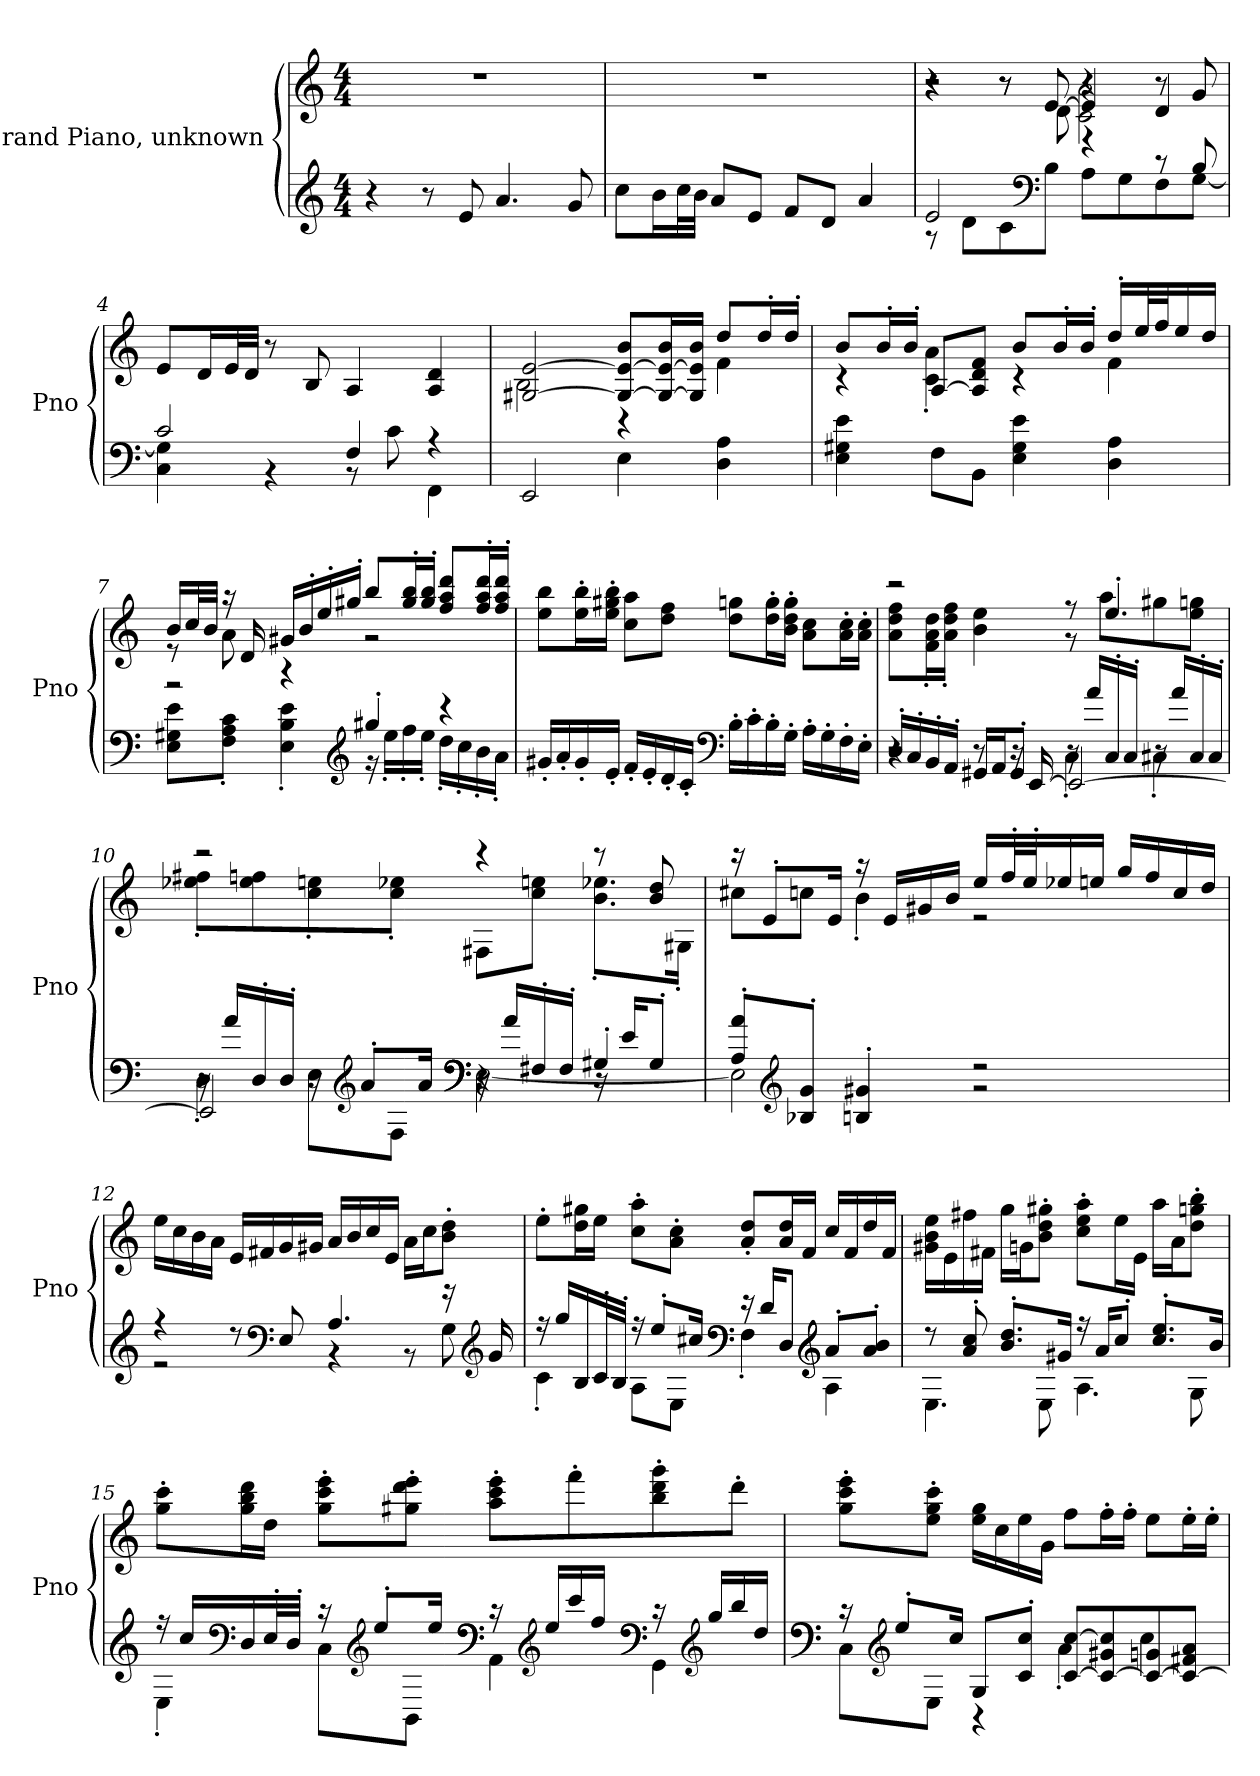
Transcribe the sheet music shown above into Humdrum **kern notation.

**kern	**kern
*part1	*part1
*staff2	*staff1
*I"Grand Piano, unknown	*
*I'Pno	*
*clefG2	*clefG2
*k[]	*k[]
*M4/4	*M4/4
*MM120	*MM120
=1	=1
4r	1r
8r	.
8e/	.
4.a/	.
8g/	.
=2	=2
8cc\L	1r
16b\L	.
32cc\L	.
32b\JJJ	.
8a/L	.
8e/J	.
8f/L	.
8d/J	.
4a/	.
=3	=3
*^	*^
*	*	*	*^
2e/	8r	4r	4r	2r
.	8d\L	.	.	.
.	8c\	8r	8r	.
*clefF4	*	*	*	*
.	8B\J	[8e/	8d\	.
4r	8A\L	4e/]	2c\ 2a\	4r
.	8G\	.	.	.
8r	8F\	8r	.	4d/
8B/	[8G\J	8g/	.	.
*	*	*v	*v	*v
=4	=4	=4
2c/	4C\ 4G\]	8e/L
.	.	16d/L
.	.	32e/L
.	.	32d/JJJ
.	4r	8r
.	.	8B/
4F/	8r	4A/
.	8c\	.
4r	4FF\	4A/ 4d/
*v	*v	*
!!LO:LB:g=z
=5	=5
*	*^
2EE/	[2G#X/ [2e/	2B\
4E\	8G#/_ 8e/_ 8b/L	4r
.	16G#/_ 16e/_ 16b/L	.
.	16G#/] 16e/] 16b/JJ	.
4D\ 4A\	8dd/L	4f\
.	16dd'/L	.
.	16dd'/JJ	.
=6	=6	=6
4E\ 4G#X\ 4e\	8b/L	4r
.	16b'/L	.
.	16b'/JJ	.
8F\L	[8A/L	4c\' 4a\'
8BB\J	8A/] 8d/ 8f/J	.
4E\ 4G#\ 4e\	8b/L	4r
.	16b'/L	.
.	16b'/JJ	.
4D\ 4A\	16dd'/LL	4f\
.	32ee/L	.
.	32ff/J	.
.	16ee/	.
.	16dd/JJ	.
=7	=7	=7
*^	*	*
2r	8E\ 8G#X\ 8e\L	16b/LL	8r
.	.	32cc/L	.
.	.	32b/JJJ	.
.	8F\' 8A\' 8c\'J	16r	8a\
.	.	16d/	.
.	4E\' 4B\' 4e\'	16g#X/LL	4r
.	.	16b'/	.
.	.	16ee'/	.
.	.	16gg#X'/JJ	.
*clefG2	*	*	*
4gg#X'/	16r	8bb/L	2r
.	16ee'\LL	.	.
.	16ff'\	16gg#/' 16bb/'L	.
.	16ee'\JJ	16gg#/' 16bb/'JJ	.
4r	16dd'\LL	8ff/ 8aa/ 8ddd/L	.
.	16cc'\	.	.
.	16b'\	16ff/' 16aa/' 16ddd/'L	.
.	16a'\JJ	16ff/' 16aa/' 16ddd/'JJ	.
*v	*v	*	*
*	*v	*v
!!LO:LB:g=z
=8	=8
16g#X'/LL	8ee\ 8bb\L
16a'/	.
16g#'/	16ee\' 16bb\'L
16e'/JJ	16ee\' 16gg#X\' 16bb\'JJ
16f'/LL	8cc\ 8aa\L
16e'/	.
16d'/	8dd\ 8ff\J
16c'/JJ	.
*clefF4	*
16B'\LL	8dd\ 8ggn\L
16c'\	.
16B'\	16dd\' 16gg\'L
16G'\JJ	16b\' 16dd\' 16gg\'JJ
16A'\LL	8a\ 8cc\L
16G'\	.
16F'\	16a\' 16cc\'L
16E'\JJ	16a\' 16cc\'JJ
=9	=9
*^	*^
*	*^	*	*
16D'/LL	2r	4r	2r	8a\ 8dd\ 8ff\L
16C'/	.	.	.	.
16BB'/	.	.	.	16f\' 16a\' 16dd\'L
16AA'/JJ	.	.	.	16a\' 16dd\' 16ff\'JJ
16GG#X/LL	.	8r	.	4b\ 4ee\
16AA/J	.	.	.	.
8GG#'/J	.	16r	.	.
.	.	[16EE/	.	.
16r	4C'\	2EE/_	8r	8r
16a/LL	.	.	.	.
16C'/	.	.	4.ee'/	8aa\L
16C'/JJ	.	.	.	.
16r	4C#X'\	.	.	8gg#X\
16a/LL	.	.	.	.
16C#'/	.	.	.	8ee\ 8ggn\J
16C#'/JJ	.	.	.	.
!!LO:LB:g=z	!!
=10	=10	=10	=10	=10
16r	4D'\	2EE/]	2r	8ee-X\' 8ff#X\'L
16a/LL	.	.	.	.
16D'/	.	.	.	8ee-\ 8ffn\
16D'/JJ	.	.	.	.
16r	8E\L	.	.	8cc\' 8een\'
*clefG2	*	*	*	*
8a'/L	.	.	.	.
.	8F\J	.	.	8cc\' 8ee-X\'J
16a/Jk	.	.	.	.
*clefF4	*	*	*	*
16r	[2E\	4r	4r	8F#X\L
16a/LL	.	.	.	.
16F#X'/	.	.	.	8cc\ 8een\J
16F#'/JJ	.	.	.	.
16r	.	4G#X'/	8r	8.b\' 8.ee-X\'L
16e/KL	.	.	.	.
8G#'/J	.	.	8b/ 8dd/	.
.	.	.	.	16G#X'\Jk
*	*v	*v	*	*
=11	=11	=11	=11
8A/' 8a/'L	2E\]	16r	8cc#X\L
.	.	8e'/L	.
*clefG2	*	*	*
8B-X/' 8g/'J	.	.	8ccn\J
.	.	16e/Jk	.
4Bn/' 4g#X/'	.	16r	4b'\
.	.	16e/LL	.
.	.	16g#X/	.
.	.	16b/JJ	.
2r	2r	16ee/LL	2r
.	.	32ff'/L	.
.	.	32ee'/J	.
.	.	16ee-X/	.
.	.	16een/JJ	.
.	.	16gg/LL	.
.	.	16ff/	.
.	.	16cc/	.
.	.	16dd/JJ	.
*	*	*v	*v
!!LO:LB:g=z
=12	=12	=12
4r	2r	16ee\LL
.	.	16cc\
.	.	16b\
.	.	16a\JJ
8r	.	16e/LL
.	.	16f#X/
*clefF4	*	*
8E/	.	16g/
.	.	16g#X/JJ
4.A/	4r	16a/LL
.	.	16b/
.	.	16cc/
.	.	16e/JJ
.	8r	16a\LL
.	.	16cc\J
16r	8G\	8b\' 8dd\'J
*clefG2	*	*
16g/	.	.
=13	=13	=13
16r	4c'\	8ee'\L
16gg/LL	.	.
16B/	.	16dd\ 16gg#X\L
32c'/L	.	16ee\JJ
32B'/JJJ	.	.
16r	8A\L	8cc\' 8aa\'L
8ee'/L	.	.
.	8E\J	8a\' 8cc\'J
16cc#X/Jk	.	.
*clefF4	*	*
16r	4F'\	8a/' 8dd/'L
16d/KL	.	.
8D/J	.	16a/ 16dd/L
.	.	16f/JJ
*clefG2	*	*
8a'/L	4A\	16cc/LL
.	.	16f/
8a/' 8b/'J	.	16dd/
.	.	16f/JJ
!!LO:PB:g=z
=14	=14	=14
8r	4.E\	16g#X\ 16b\ 16ee\LL
.	.	16e\
8a/' 8cc/'	.	16ff#X\
.	.	16f#X\JJ
8.b/' 8.dd/'L	.	16gg\LL
.	.	16gn\J
.	8E\	8b\' 8dd\' 8gg#X\'J
16g#X/Jk	.	.
16r	4.A\	8cc\' 8ee\' 8aa\'L
16a/KL	.	.
8cc'/J	.	16ee\L
.	.	16e\JJ
8.cc/' 8.ee/'L	.	16aa\LL
.	.	16a\J
.	8G\	8dd\' 8ggn\' 8bb\'J
16b/Jk	.	.
!!LO:LB:g=z
=15	=15	=15
16r	4E'\	8gg\' 8ccc\'L
16cc/LL	.	.
*clefF4	*	*
16D/	.	16gg\ 16bb\ 16ddd\L
32E'/L	.	16dd\JJ
32D'/JJJ	.	.
16r	8C\L	8gg\' 8ccc\' 8eee\'L
*clefG2	*	*
8ee'/L	.	.
.	8BB\J	8gg#X\' 8ddd\' 8eee\'J
16ee/Jk	.	.
*clefF4	*	*
16r	4AA\	8aa\' 8ccc\' 8eee\'L
*clefG2	*	*
16ee/LL	.	.
16ccc/	.	8fff'\
16ff/JJ	.	.
*clefF4	*	*
16r	4GG\	8bb\' 8ddd\' 8ggg\'
*clefG2	*	*
16gg/LL	.	.
16bb/	.	8ddd'\J
16dd/JJ	.	.
!!LO:LB:g=z
=16	=16	=16
*clefF4	*	*
16r	8C\L	8gg\' 8ccc\' 8eee\'L
*clefG2	*	*
8ee'/L	.	.
.	8E\J	8ee\' 8gg\' 8ccc\'J
16cc/Jk	.	.
8G/L	4r	16ee\ 16gg\LL
.	.	16cc\
8c/' 8cc/'J	.	16ee\
.	.	16g\JJ
[8c/ [8cc/L	4a'\	8ff\L
8c/_ 8g#X/ 8cc/]	.	16ff'\L
.	.	16ff'\JJ
8c/_ 8gn/	4cc\	8ee\L
8c/_ 8f#X/ 8a/J	.	16ee'\L
.	.	16ee'\JJ
*v	*v	*
=	=
*-	*-
